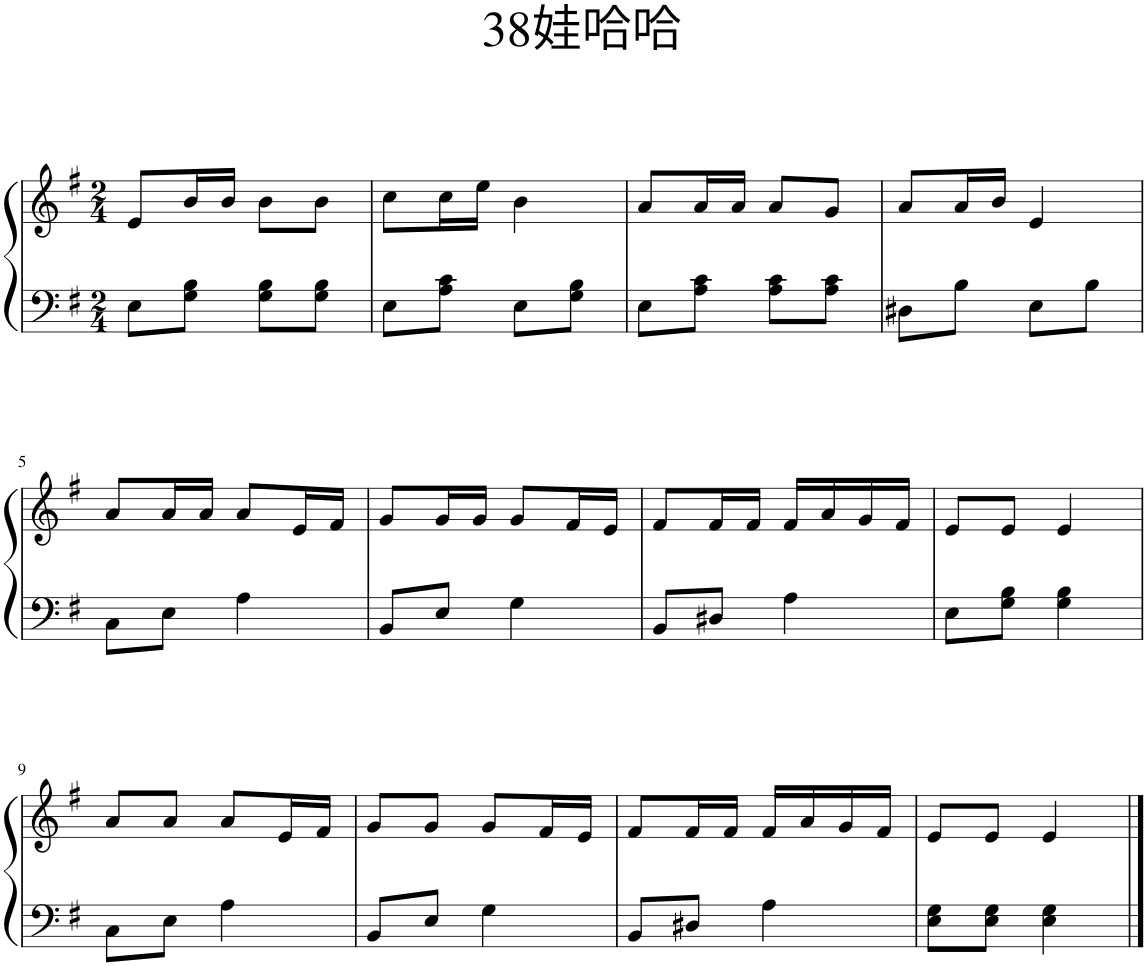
**kern	**kern
*part1	*part1
*staff2	*staff1
*I"钢琴	*
*clefF4	*clefG2
*k[f#]	*k[f#]
*M2/4	*M2/4
=1	=1
8E\L	8e/L
8G\ 8B\J	16b/L
.	16b/JJ
8G\ 8B\L	8b\L
8G\ 8B\J	8b\J
=2	=2
8E\L	8cc\L
8A\ 8c\J	16cc\L
.	16ee\JJ
8E\L	4b\
8G\ 8B\J	.
=3	=3
8E\L	8a/L
8A\ 8c\J	16a/L
.	16a/JJ
8A\ 8c\L	8a/L
8A\ 8c\J	8g/J
=4	=4
8D#X\L	8a/L
8B\J	16a/L
.	16b/JJ
8E\L	4e/
8B\J	.
!!LO:LB:g=z
=5	=5
8C\L	8a/L
8E\J	16a/L
.	16a/JJ
4A\	8a/L
.	16e/L
.	16f#/JJ
=6	=6
8BB/L	8g/L
8E/J	16g/L
.	16g/JJ
4G\	8g/L
.	16f#/L
.	16e/JJ
=7	=7
8BB/L	8f#/L
8D#X/J	16f#/L
.	16f#/JJ
4A\	16f#/LL
.	16a/
.	16g/
.	16f#/JJ
=8	=8
8E\L	8e/L
8G\ 8B\J	8e/J
4G\ 4B\	4e/
!!LO:LB:g=z
=9	=9
8C\L	8a/L
8E\J	8a/J
4A\	8a/L
.	16e/L
.	16f#/JJ
=10	=10
8BB/L	8g/L
8E/J	8g/J
4G\	8g/L
.	16f#/L
.	16e/JJ
=11	=11
8BB/L	8f#/L
8D#X/J	16f#/L
.	16f#/JJ
4A\	16f#/LL
.	16a/
.	16g/
.	16f#/JJ
=12	=12
8E\ 8G\L	8e/L
8E\ 8G\J	8e/J
4E\ 4G\	4e/
==	==
*-	*-
